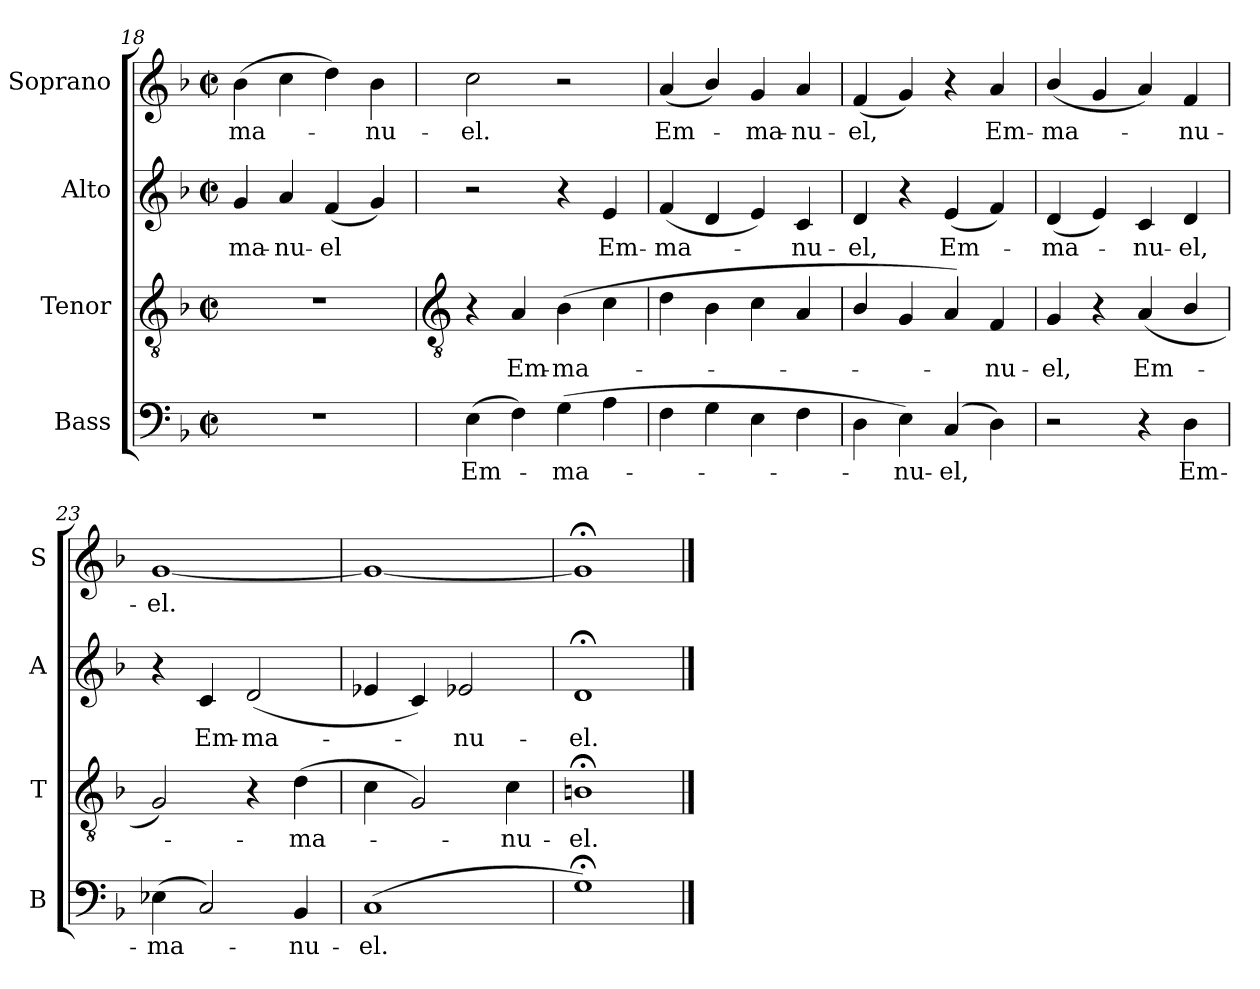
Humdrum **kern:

**kern	**text	**kern	**text	**kern	**text	**kern	**text
*part4	*part4	*part3	*part3	*part2	*part2	*part1	*part1
*staff4	*staff4	*staff3	*staff3	*staff2	*staff2	*staff1	*staff1
*I"Bass	*	*I"Tenor	*	*I"Alto	*	*I"Soprano	*
*I'B	*	*I'T	*	*I'A	*	*I'S	*
*clefF4	*	*clefGv2	*	*clefG2	*	*clefG2	*
*k[b-]	*	*k[b-]	*	*k[b-]	*	*k[b-]	*
*F:	*	*F:	*	*F:	*	*F:	*
*M2/2	*	*M2/2	*	*M2/2	*	*M2/2	*
*met(c|)	*	*met(c|)	*	*met(c|)	*	*met(c|)	*
=18	=18	=18	=18	=18	=18	=18	=18
!	!	!	!	!	!LO:LY:b	!	!LO:LY:b
1r	.	1r	.	4g	ma-	(>4b-	-ma-
!	!	!	!	!	!LO:LY:b	!	!
.	.	.	.	4a	-nu-	4cc	.
!	!	!	!	!	!LO:LY:b	!	!
.	.	.	.	(<4f	-el	4dd)	.
!	!	!	!	!	!	!	!LO:LY:b
.	.	.	.	4g)	.	4b-	nu-
!!LO:LB:g=z
=19	=19	=19	=19	=19	=19	=19	=19
*	*	*clefGv2	*	*	*	*	*
!	!LO:LY:b	!	!	!	!	!	!LO:LY:b
(>4E	Em-	4r	.	2r	.	2cc	-el.
!	!	!	!LO:LY:b	!	!	!	!
4F)	.	4A	Em-	.	.	.	.
!	!LO:LY:b	!	!LO:LY:b	!	!	!	!
(>4G	ma-	(>4B-	-ma-	4r	.	2r	.
!	!	!	!	!	!LO:LY:b	!	!
4A	.	4c	.	4e	Em-	.	.
=20	=20	=20	=20	=20	=20	=20	=20
!	!	!	!	!	!LO:LY:b	!	!LO:LY:b
4F	.	4d	.	(<4f	-ma-	(<4a	Em-
4G	.	4B-	.	4d	.	4b-/)	.
!	!	!	!	!	!	!	!LO:LY:b
4E	.	4c	.	4e)	.	4g	ma-
!	!	!	!	!	!LO:LY:b	!	!LO:LY:b
4F	.	4A	.	4c	nu-	4a	-nu-
=21	=21	=21	=21	=21	=21	=21	=21
!	!	!	!	!	!LO:LY:b	!	!LO:LY:b
4D	.	4B-/	.	4d	-el,	(<4f	-el,
!	!LO:LY:b	!	!	!	!	!	!
4E)	nu-	4G	.	4r	.	4g)	.
!	!LO:LY:b	!	!	!	!LO:LY:b	!	!
(<4C	-el,	4A)	.	(<4e	Em-	4r	.
!	!	!	!LO:LY:b	!	!	!	!LO:LY:b
4D)	.	4F	nu-	4f)	.	4a	Em-
=22	=22	=22	=22	=22	=22	=22	=22
!	!	!	!LO:LY:b	!	!LO:LY:b	!	!LO:LY:b
2r	.	4G	-el,	(<4d	ma-	(<4b-/	-ma-
.	.	4r	.	4e)	.	4g	.
!	!	!	!LO:LY:b	!	!LO:LY:b	!	!
4r	.	(<4A	Em-	4c	nu-	4a)	.
!	!LO:LY:b	!	!	!	!LO:LY:b	!	!LO:LY:b
4D	Em-	4B-/	.	4d	-el,	4f	nu-
=23	=23	=23	=23	=23	=23	=23	=23
!	!LO:LY:b	!	!	!	!	!	!LO:LY:b
(<4E-X	-ma-	2G)	.	4r	.	[1g	-el.
!	!	!	!	!	!LO:LY:b	!	!
2C)	.	.	.	4c	Em-	.	.
!	!	!	!	!	!LO:LY:b	!	!
.	.	4r	.	(<2d	-ma-	.	.
!	!LO:LY:b	!	!LO:LY:b	!	!	!	!
4BB-	nu-	(>4d	ma-	.	.	.	.
=24	=24	=24	=24	=24	=24	=24	=24
!	!LO:LY:b	!	!	!	!	!	!
(<1C	-el.	4c	.	4e-X	.	1g_	.
.	.	2G)	.	4c)	.	.	.
!	!	!	!	!	!LO:LY:b	!	!
.	.	.	.	2e-X	nu-	.	.
!	!	!	!LO:LY:b	!	!	!	!
.	.	4c	nu-	.	.	.	.
=25	=25	=25	=25	=25	=25	=25	=25
!	!	!	!LO:LY:b	!	!LO:LY:b	!	!
1G;<)	.	1Bn;<	-el.	1d;<	-el.	1g;<]	.
==	==	==	==	==	==	==	==
*-	*-	*-	*-	*-	*-	*-	*-
